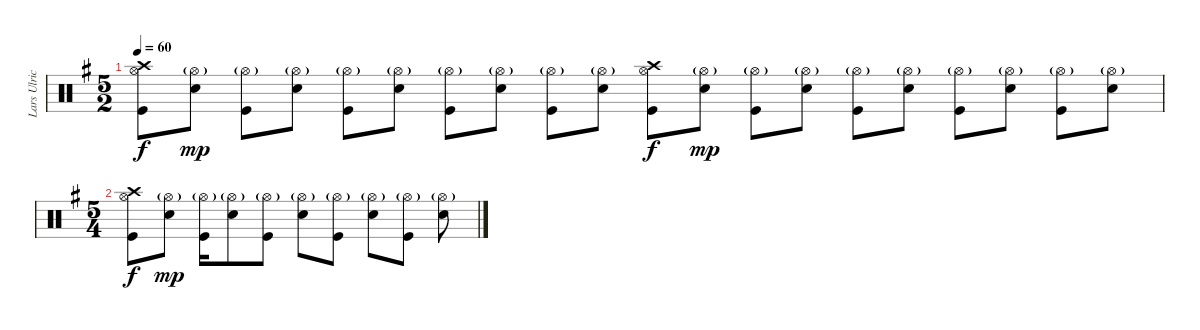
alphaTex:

\track ("Lars Ulrich" "Lars Ulric") {instrument percussion}
\staff {score}
\articulation defaults
\ts (5 2)
\tempo 60
\clef neutral
\ks eminor
("Crash high (hit)" "Hi-Hat (open)" "Kick (hit)").8{dy f} ("Hi-Hat (open)"{g} "Snare (hit) 2").8{dy mp} ("Hi-Hat (open)"{g} "Kick (hit)").8 ("Hi-Hat (open)"{g} "Snare (hit) 2").8 ("Hi-Hat (open)"{g} "Kick (hit)").8 ("Hi-Hat (open)"{g} "Snare (hit) 2").8 ("Hi-Hat (open)"{g} "Kick (hit)").8 ("Hi-Hat (open)"{g} "Snare (hit) 2").8 ("Hi-Hat (open)"{g} "Kick (hit)").8 ("Hi-Hat (open)"{g} "Snare (hit) 2").8 ("Crash high (hit)" "Hi-Hat (open)" "Kick (hit)").8{dy f} ("Hi-Hat (open)"{g} "Snare (hit) 2").8{dy mp} ("Hi-Hat (open)"{g} "Kick (hit)").8 ("Hi-Hat (open)"{g} "Snare (hit) 2").8 ("Hi-Hat (open)"{g} "Kick (hit)").8 ("Hi-Hat (open)"{g} "Snare (hit) 2").8 ("Hi-Hat (open)"{g} "Kick (hit)").8 ("Hi-Hat (open)"{g} "Snare (hit) 2").8 ("Hi-Hat (open)"{g} "Kick (hit)").8 ("Hi-Hat (open)"{g} "Snare (hit) 2").8 |
\ts (5 4)
("Crash high (hit)" "Hi-Hat (open)" "Kick (hit)").8{dy f} ("Hi-Hat (open)"{g} "Snare (hit) 2").8{dy mp} ("Hi-Hat (open)"{g} "Kick (hit)").16 ("Hi-Hat (open)"{g} "Snare (hit) 2").8 ("Hi-Hat (open)"{g} "Kick (hit)").8 ("Hi-Hat (open)"{g} "Snare (hit) 2").8 ("Hi-Hat (open)"{g} "Kick (hit)").8 ("Hi-Hat (open)"{g} "Snare (hit) 2").8 ("Hi-Hat (open)"{g} "Kick (hit)").8 ("Hi-Hat (open)"{g} "Snare (hit) 2").8
